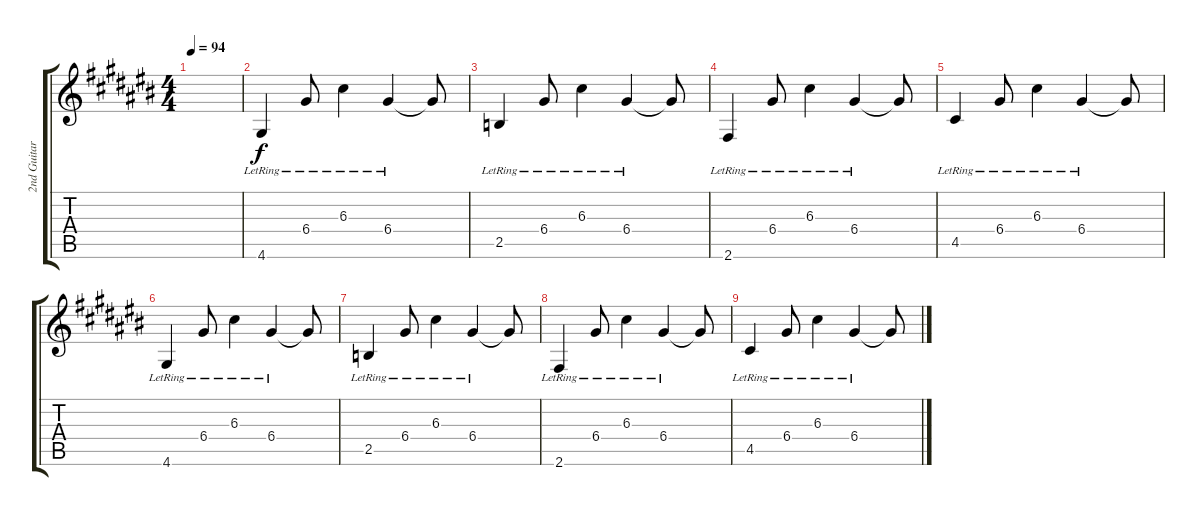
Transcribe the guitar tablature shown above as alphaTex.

\track ("2nd Guitar" "2nd Guitar") {instrument distortionguitar}
\staff {score tabs}
\tuning (E4 B3 G3 D3 A2 E2) {hide}
\ts (4 4)
\tempo 94
\clef g2
\ks c#
|
4.6{lr}.4 6.4{lr}.8 6.3{lr}.4 6.4{lr}.4 6.4{t}.8 |
2.5{lr}.4 6.4{lr}.8 6.3{lr}.4 6.4{lr}.4 6.4{t}.8 |
2.6{lr}.4 6.4{lr}.8 6.3{lr}.4 6.4{lr}.4 6.4{t}.8 |
4.5{lr}.4 6.4{lr}.8 6.3{lr}.4 6.4{lr}.4 6.4{t}.8 |
4.6{lr}.4 6.4{lr}.8 6.3{lr}.4 6.4{lr}.4 6.4{t}.8 |
2.5{lr}.4 6.4{lr}.8 6.3{lr}.4 6.4{lr}.4 6.4{t}.8 |
2.6{lr}.4 6.4{lr}.8 6.3{lr}.4 6.4{lr}.4 6.4{t}.8 |
4.5{lr}.4 6.4{lr}.8 6.3{lr}.4 6.4{lr}.4 6.4{t}.8
